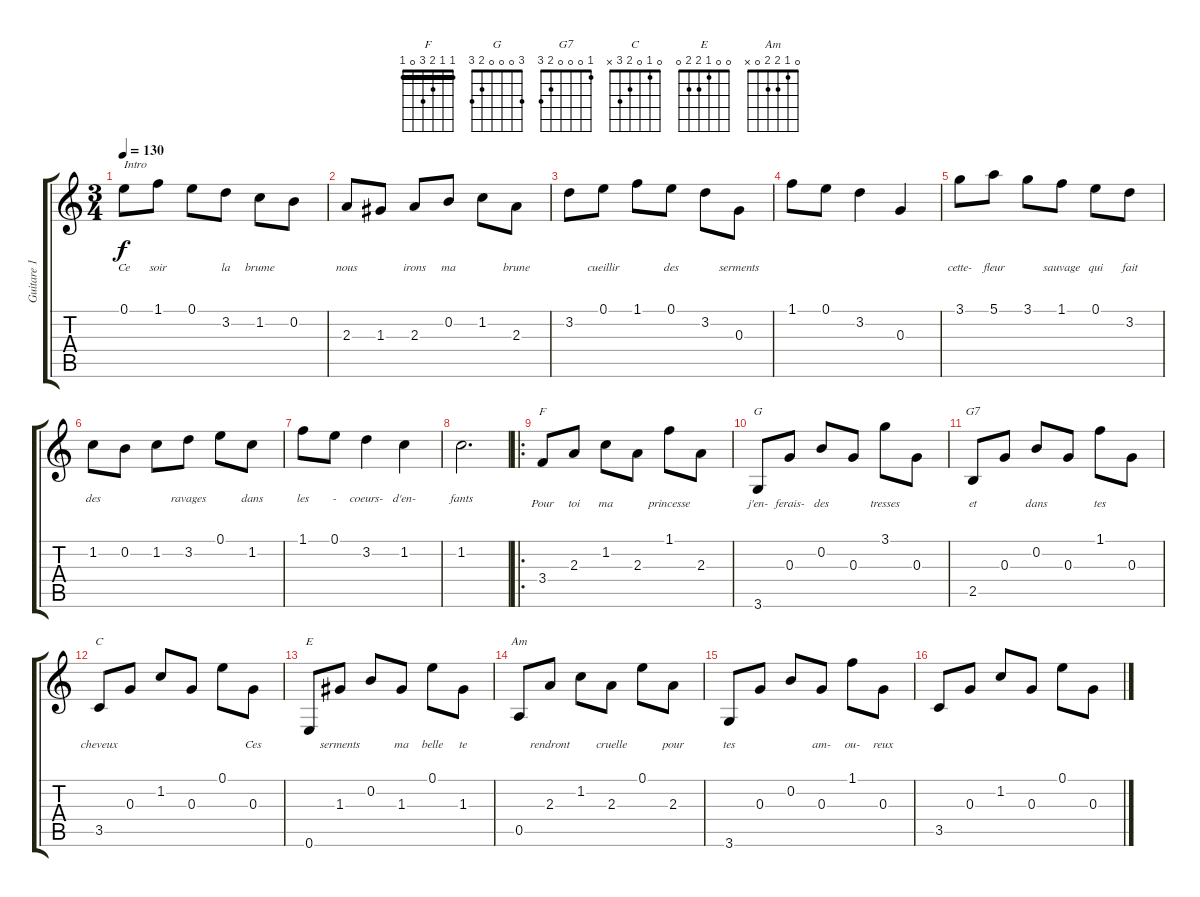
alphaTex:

\track ("Guitare 1" "Guitare 1") {instrument acousticguitarsteel}
\staff {score tabs}
\tuning (E4 B3 G3 D3 A2 E2) {hide}
\chord ("F" 1 1 2 3 0 1) {barre 1}
\chord ("G" 3 0 0 0 2 3)
\chord ("G7" 1 0 0 0 2 3)
\chord ("C" 0 1 0 2 3 x)
\chord ("E" 0 0 1 2 2 0)
\chord ("Am" 0 1 2 2 0 x)
\ts (3 4)
\tempo 130
\clef g2
\ks c
0.1.8{txt "Intro" lyrics (0 "Ce") lyrics (1 "") lyrics (2 "") lyrics (3 "") lyrics (4 "") dy f instrument acousticguitarsteel} 1.1.8{lyrics (0 "soir") lyrics (1 "") lyrics (2 "") lyrics (3 "") lyrics (4 "")} 0.1.8{lyrics (0 "") lyrics (1 "") lyrics (2 "") lyrics (3 "") lyrics (4 "")} 3.2.8{lyrics (0 "la") lyrics (1 "") lyrics (2 "") lyrics (3 "") lyrics (4 "")} 1.2.8{lyrics (0 "brume") lyrics (1 "") lyrics (2 "") lyrics (3 "") lyrics (4 "")} 0.2.8{lyrics (0 "") lyrics (1 "") lyrics (2 "") lyrics (3 "") lyrics (4 "")} |
2.3.8{lyrics (0 "nous") lyrics (1 "") lyrics (2 "") lyrics (3 "") lyrics (4 "")} 1.3.8{lyrics (0 "") lyrics (1 "") lyrics (2 "") lyrics (3 "") lyrics (4 "")} 2.3.8{lyrics (0 "irons") lyrics (1 "") lyrics (2 "") lyrics (3 "") lyrics (4 "")} 0.2.8{lyrics (0 "ma") lyrics (1 "") lyrics (2 "") lyrics (3 "") lyrics (4 "")} 1.2.8{lyrics (0 "") lyrics (1 "") lyrics (2 "") lyrics (3 "") lyrics (4 "")} 2.3.8{lyrics (0 "brune") lyrics (1 "") lyrics (2 "") lyrics (3 "") lyrics (4 "")} |
3.2.8{lyrics (0 "") lyrics (1 "") lyrics (2 "") lyrics (3 "") lyrics (4 "")} 0.1.8{lyrics (0 "cueillir") lyrics (1 "") lyrics (2 "") lyrics (3 "") lyrics (4 "")} 1.1.8{lyrics (0 "") lyrics (1 "") lyrics (2 "") lyrics (3 "") lyrics (4 "")} 0.1.8{lyrics (0 "des") lyrics (1 "") lyrics (2 "") lyrics (3 "") lyrics (4 "")} 3.2.8{lyrics (0 "") lyrics (1 "") lyrics (2 "") lyrics (3 "") lyrics (4 "")} 0.3.8{lyrics (0 "serments") lyrics (1 "") lyrics (2 "") lyrics (3 "") lyrics (4 "")} |
1.1.8{lyrics (0 "") lyrics (1 "") lyrics (2 "") lyrics (3 "") lyrics (4 "")} 0.1.8{lyrics (0 "") lyrics (1 "") lyrics (2 "") lyrics (3 "") lyrics (4 "")} 3.2.4{lyrics (0 "") lyrics (1 "") lyrics (2 "") lyrics (3 "") lyrics (4 "")} 0.3.4{lyrics (0 "") lyrics (1 "") lyrics (2 "") lyrics (3 "") lyrics (4 "")} |
3.1.8{lyrics (0 "cette-") lyrics (1 "") lyrics (2 "") lyrics (3 "") lyrics (4 "")} 5.1.8{lyrics (0 "fleur") lyrics (1 "") lyrics (2 "") lyrics (3 "") lyrics (4 "")} 3.1.8{lyrics (0 "") lyrics (1 "") lyrics (2 "") lyrics (3 "") lyrics (4 "")} 1.1.8{lyrics (0 "sauvage") lyrics (1 "") lyrics (2 "") lyrics (3 "") lyrics (4 "")} 0.1.8{lyrics (0 "qui") lyrics (1 "") lyrics (2 "") lyrics (3 "") lyrics (4 "")} 3.2.8{lyrics (0 "fait") lyrics (1 "") lyrics (2 "") lyrics (3 "") lyrics (4 "")} |
1.2.8{lyrics (0 "des") lyrics (1 "") lyrics (2 "") lyrics (3 "") lyrics (4 "")} 0.2.8{lyrics (0 "") lyrics (1 "") lyrics (2 "") lyrics (3 "") lyrics (4 "")} 1.2.8{lyrics (0 "") lyrics (1 "") lyrics (2 "") lyrics (3 "") lyrics (4 "")} 3.2.8{lyrics (0 "ravages") lyrics (1 "") lyrics (2 "") lyrics (3 "") lyrics (4 "")} 0.1.8{lyrics (0 "") lyrics (1 "") lyrics (2 "") lyrics (3 "") lyrics (4 "")} 1.2.8{lyrics (0 "dans") lyrics (1 "") lyrics (2 "") lyrics (3 "") lyrics (4 "")} |
1.1.8{lyrics (0 "les") lyrics (1 "") lyrics (2 "") lyrics (3 "") lyrics (4 "")} 0.1.8{lyrics (0 "-") lyrics (1 "") lyrics (2 "") lyrics (3 "") lyrics (4 "")} 3.2.4{lyrics (0 "coeurs-") lyrics (1 "") lyrics (2 "") lyrics (3 "") lyrics (4 "")} 1.2.4{lyrics (0 "d'en-") lyrics (1 "") lyrics (2 "") lyrics (3 "") lyrics (4 "")} |
1.2.2{d lyrics (0 "fants") lyrics (1 "") lyrics (2 "") lyrics (3 "") lyrics (4 "")} |
\ro
3.4.8{ch "F" lyrics (0 "") lyrics (1 "Pour") lyrics (2 "") lyrics (3 "") lyrics (4 "")} 2.3.8{lyrics (0 "") lyrics (1 "toi") lyrics (2 "") lyrics (3 "") lyrics (4 "")} 1.2.8{lyrics (0 "") lyrics (1 "ma") lyrics (2 "") lyrics (3 "") lyrics (4 "")} 2.3.8{lyrics (0 "") lyrics (1 "") lyrics (2 "") lyrics (3 "") lyrics (4 "")} 1.1.8{lyrics (0 "") lyrics (1 "princesse") lyrics (2 "") lyrics (3 "") lyrics (4 "")} 2.3.8{lyrics (0 "") lyrics (1 "") lyrics (2 "") lyrics (3 "") lyrics (4 "")} |
3.6.8{ch "G" lyrics (0 "") lyrics (1 "j'en-") lyrics (2 "") lyrics (3 "") lyrics (4 "")} 0.3.8{lyrics (0 "") lyrics (1 "ferais-") lyrics (2 "") lyrics (3 "") lyrics (4 "")} 0.2.8{lyrics (0 "") lyrics (1 "des") lyrics (2 "") lyrics (3 "") lyrics (4 "")} 0.3.8{lyrics (0 "") lyrics (1 "") lyrics (2 "") lyrics (3 "") lyrics (4 "")} 3.1.8{lyrics (0 "") lyrics (1 "tresses") lyrics (2 "") lyrics (3 "") lyrics (4 "")} 0.3.8{lyrics (0 "") lyrics (1 "") lyrics (2 "") lyrics (3 "") lyrics (4 "")} |
2.5.8{ch "G7" lyrics (0 "") lyrics (1 "et") lyrics (2 "") lyrics (3 "") lyrics (4 "")} 0.3.8{lyrics (0 "") lyrics (1 "") lyrics (2 "") lyrics (3 "") lyrics (4 "")} 0.2.8{lyrics (0 "") lyrics (1 "dans") lyrics (2 "") lyrics (3 "") lyrics (4 "")} 0.3.8{lyrics (0 "") lyrics (1 "") lyrics (2 "") lyrics (3 "") lyrics (4 "")} 1.1.8{lyrics (0 "") lyrics (1 "tes") lyrics (2 "") lyrics (3 "") lyrics (4 "")} 0.3.8{lyrics (0 "") lyrics (1 "") lyrics (2 "") lyrics (3 "") lyrics (4 "")} |
3.5.8{ch "C" lyrics (0 "") lyrics (1 "cheveux") lyrics (2 "") lyrics (3 "") lyrics (4 "")} 0.3.8{lyrics (0 "") lyrics (1 "") lyrics (2 "") lyrics (3 "") lyrics (4 "")} 1.2.8{lyrics (0 "") lyrics (1 "") lyrics (2 "") lyrics (3 "") lyrics (4 "")} 0.3.8{lyrics (0 "") lyrics (1 "") lyrics (2 "") lyrics (3 "") lyrics (4 "")} 0.1.8{lyrics (0 "") lyrics (1 "") lyrics (2 "") lyrics (3 "") lyrics (4 "")} 0.3.8{lyrics (0 "") lyrics (1 "Ces") lyrics (2 "") lyrics (3 "") lyrics (4 "")} |
0.6.8{ch "E" lyrics (0 "") lyrics (1 "") lyrics (2 "") lyrics (3 "") lyrics (4 "")} 1.3.8{lyrics (0 "") lyrics (1 "serments") lyrics (2 "") lyrics (3 "") lyrics (4 "")} 0.2.8{lyrics (0 "") lyrics (1 "") lyrics (2 "") lyrics (3 "") lyrics (4 "")} 1.3.8{lyrics (0 "") lyrics (1 "ma") lyrics (2 "") lyrics (3 "") lyrics (4 "")} 0.1.8{lyrics (0 "") lyrics (1 "belle") lyrics (2 "") lyrics (3 "") lyrics (4 "")} 1.3.8{lyrics (0 "") lyrics (1 "te") lyrics (2 "") lyrics (3 "") lyrics (4 "")} |
0.5.8{ch "Am" lyrics (0 "") lyrics (1 "") lyrics (2 "") lyrics (3 "") lyrics (4 "")} 2.3.8{lyrics (0 "") lyrics (1 "rendront") lyrics (2 "") lyrics (3 "") lyrics (4 "")} 1.2.8{lyrics (0 "") lyrics (1 "") lyrics (2 "") lyrics (3 "") lyrics (4 "")} 2.3.8{lyrics (0 "") lyrics (1 "cruelle") lyrics (2 "") lyrics (3 "") lyrics (4 "")} 0.1.8{lyrics (0 "") lyrics (1 "") lyrics (2 "") lyrics (3 "") lyrics (4 "")} 2.3.8{lyrics (0 "") lyrics (1 "pour") lyrics (2 "") lyrics (3 "") lyrics (4 "")} |
3.6.8{lyrics (0 "") lyrics (1 "tes") lyrics (2 "") lyrics (3 "") lyrics (4 "")} 0.3.8{lyrics (0 "") lyrics (1 "") lyrics (2 "") lyrics (3 "") lyrics (4 "")} 0.2.8{lyrics (0 "") lyrics (1 "") lyrics (2 "") lyrics (3 "") lyrics (4 "")} 0.3.8{lyrics (0 "") lyrics (1 "am-") lyrics (2 "") lyrics (3 "") lyrics (4 "")} 1.1.8{lyrics (0 "") lyrics (1 "ou-") lyrics (2 "") lyrics (3 "") lyrics (4 "")} 0.3.8{lyrics (0 "") lyrics (1 "reux") lyrics (2 "") lyrics (3 "") lyrics (4 "")} |
3.5.8 0.3.8 1.2.8 0.3.8 0.1.8 0.3.8
